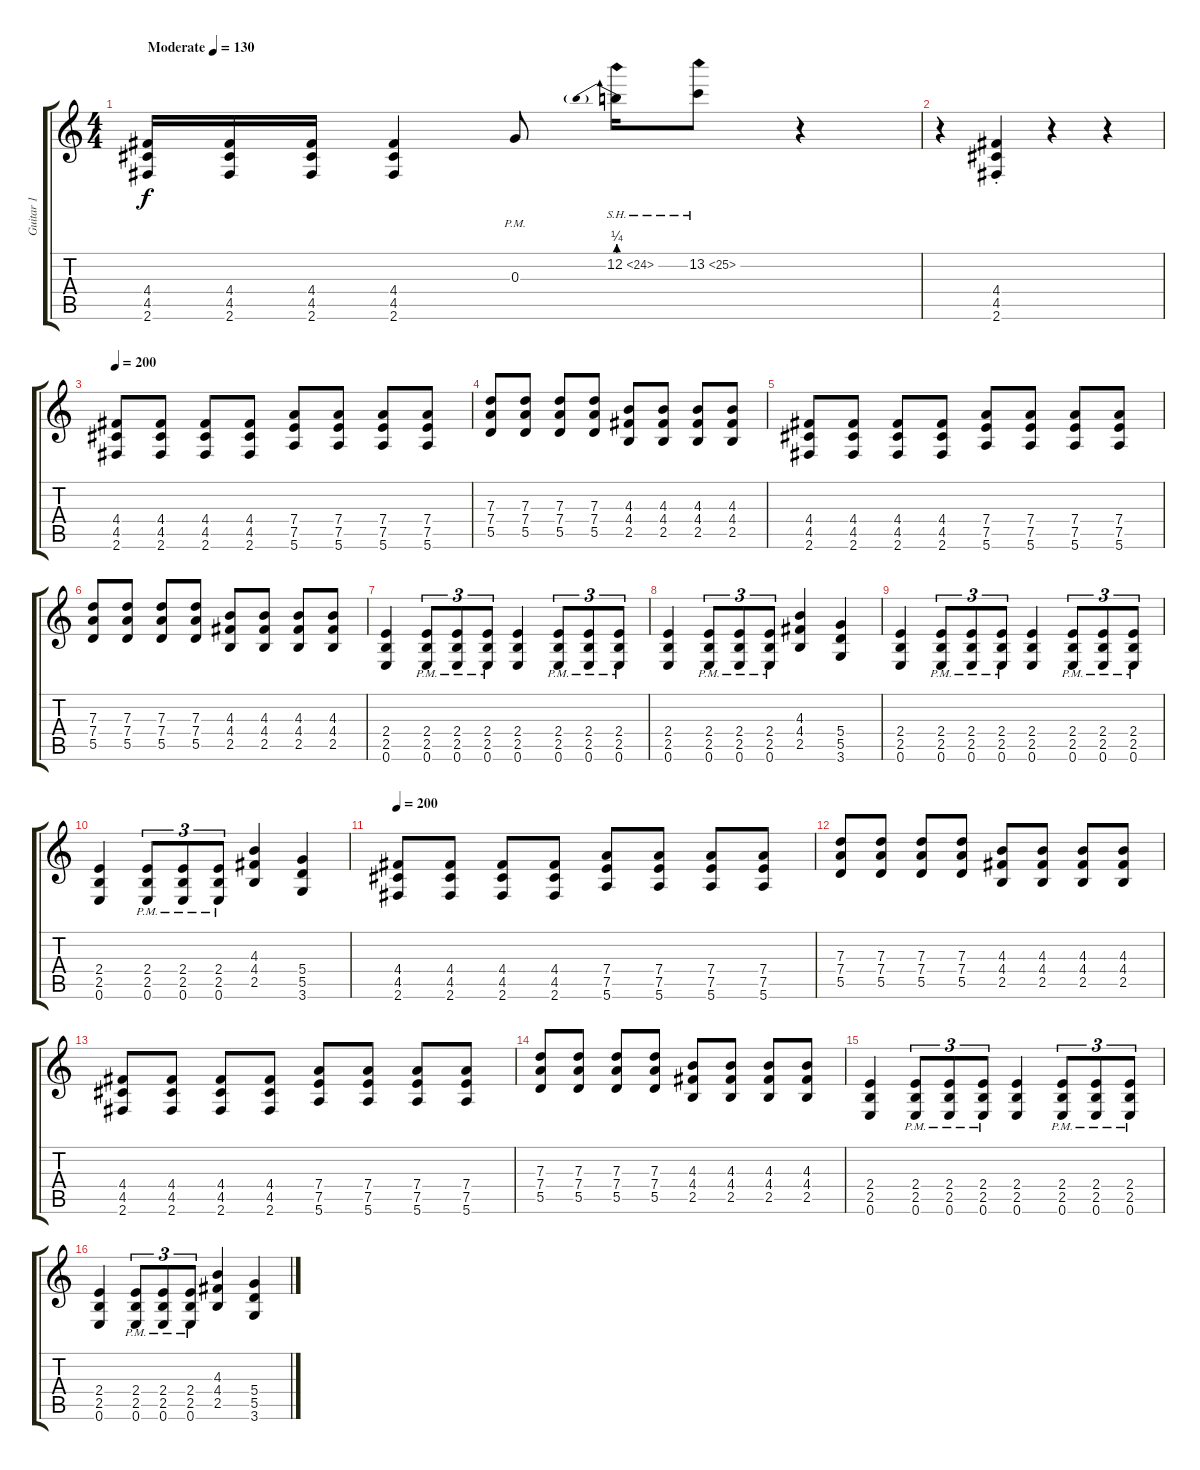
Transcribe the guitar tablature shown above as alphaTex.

\track ("Guitar 1" "Guitar 1") {instrument overdrivenguitar}
\staff {score tabs}
\tuning (E4 B3 G3 D3 A2 E2) {hide}
\ts (4 4)
\tempo (130 "Moderate")
\clef g2
\ks c
(4.4 4.5 2.6).16{dy f instrument overdrivenguitar} (4.4 4.5 2.6).16 (4.4 4.5 2.6).16 (4.4 4.5 2.6).4 0.3{pm}.8 12.2{be (prebend 0 1 60 1) sh 12}.16 13.2{sh 12}.8 r.4 |
r.4 (4.4{st} 4.5 2.6).4 r.4 r.4 |
\tempo 200
(4.4 4.5 2.6).8 (4.4 4.5 2.6).8 (4.4 4.5 2.6).8 (4.4 4.5 2.6).8 (7.4 7.5 5.6).8 (7.4 7.5 5.6).8 (7.4 7.5 5.6).8 (7.4 7.5 5.6).8 |
(7.3 7.4 5.5).8 (7.3 7.4 5.5).8 (7.3 7.4 5.5).8 (7.3 7.4 5.5).8 (4.3 4.4 2.5).8 (4.3 4.4 2.5).8 (4.3 4.4 2.5).8 (4.3 4.4 2.5).8 |
(4.4 4.5 2.6).8 (4.4 4.5 2.6).8 (4.4 4.5 2.6).8 (4.4 4.5 2.6).8 (7.4 7.5 5.6).8 (7.4 7.5 5.6).8 (7.4 7.5 5.6).8 (7.4 7.5 5.6).8 |
(7.3 7.4 5.5).8 (7.3 7.4 5.5).8 (7.3 7.4 5.5).8 (7.3 7.4 5.5).8 (4.3 4.4 2.5).8 (4.3 4.4 2.5).8 (4.3 4.4 2.5).8 (4.3 4.4 2.5).8 |
(2.4 2.5 0.6).4 (2.4{pm} 2.5{pm} 0.6{pm}).8{tu (3 2)} (2.4{pm} 2.5{pm} 0.6{pm}).8{tu (3 2)} (2.4{pm} 2.5{pm} 0.6{pm}).8{tu (3 2)} (2.4 2.5 0.6).4 (2.4{pm} 2.5{pm} 0.6{pm}).8{tu (3 2)} (2.4{pm} 2.5{pm} 0.6{pm}).8{tu (3 2)} (2.4{pm} 2.5{pm} 0.6{pm}).8{tu (3 2)} |
(2.4 2.5 0.6).4 (2.4{pm} 2.5{pm} 0.6{pm}).8{tu (3 2)} (2.4{pm} 2.5{pm} 0.6{pm}).8{tu (3 2)} (2.4{pm} 2.5{pm} 0.6{pm}).8{tu (3 2)} (4.3 4.4 2.5).4 (5.4 5.5 3.6).4 |
(2.4 2.5 0.6).4 (2.4{pm} 2.5{pm} 0.6{pm}).8{tu (3 2)} (2.4{pm} 2.5{pm} 0.6{pm}).8{tu (3 2)} (2.4{pm} 2.5{pm} 0.6{pm}).8{tu (3 2)} (2.4 2.5 0.6).4 (2.4{pm} 2.5{pm} 0.6{pm}).8{tu (3 2)} (2.4{pm} 2.5{pm} 0.6{pm}).8{tu (3 2)} (2.4{pm} 2.5{pm} 0.6{pm}).8{tu (3 2)} |
(2.4 2.5 0.6).4 (2.4{pm} 2.5{pm} 0.6{pm}).8{tu (3 2)} (2.4{pm} 2.5{pm} 0.6{pm}).8{tu (3 2)} (2.4{pm} 2.5{pm} 0.6{pm}).8{tu (3 2)} (4.3 4.4 2.5).4 (5.4 5.5 3.6).4 |
\tempo 200
(4.4 4.5 2.6).8 (4.4 4.5 2.6).8 (4.4 4.5 2.6).8 (4.4 4.5 2.6).8 (7.4 7.5 5.6).8 (7.4 7.5 5.6).8 (7.4 7.5 5.6).8 (7.4 7.5 5.6).8 |
(7.3 7.4 5.5).8 (7.3 7.4 5.5).8 (7.3 7.4 5.5).8 (7.3 7.4 5.5).8 (4.3 4.4 2.5).8 (4.3 4.4 2.5).8 (4.3 4.4 2.5).8 (4.3 4.4 2.5).8 |
(4.4 4.5 2.6).8 (4.4 4.5 2.6).8 (4.4 4.5 2.6).8 (4.4 4.5 2.6).8 (7.4 7.5 5.6).8 (7.4 7.5 5.6).8 (7.4 7.5 5.6).8 (7.4 7.5 5.6).8 |
(7.3 7.4 5.5).8 (7.3 7.4 5.5).8 (7.3 7.4 5.5).8 (7.3 7.4 5.5).8 (4.3 4.4 2.5).8 (4.3 4.4 2.5).8 (4.3 4.4 2.5).8 (4.3 4.4 2.5).8 |
(2.4 2.5 0.6).4 (2.4{pm} 2.5{pm} 0.6{pm}).8{tu (3 2)} (2.4{pm} 2.5{pm} 0.6{pm}).8{tu (3 2)} (2.4{pm} 2.5{pm} 0.6{pm}).8{tu (3 2)} (2.4 2.5 0.6).4 (2.4{pm} 2.5{pm} 0.6{pm}).8{tu (3 2)} (2.4{pm} 2.5{pm} 0.6{pm}).8{tu (3 2)} (2.4{pm} 2.5{pm} 0.6{pm}).8{tu (3 2)} |
(2.4 2.5 0.6).4 (2.4{pm} 2.5{pm} 0.6{pm}).8{tu (3 2)} (2.4{pm} 2.5{pm} 0.6{pm}).8{tu (3 2)} (2.4{pm} 2.5{pm} 0.6{pm}).8{tu (3 2)} (4.3 4.4 2.5).4 (5.4 5.5 3.6).4
